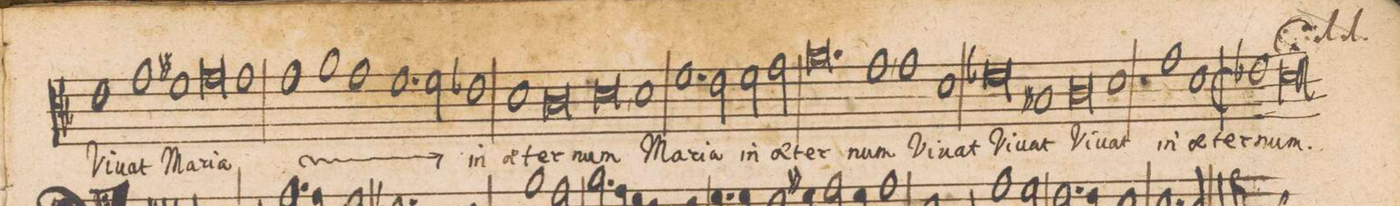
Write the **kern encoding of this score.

**kern	**text
*I"[Canto]	*
*clefC3	*
*k[b-]	*
*met(C|)	*
*M3/1	*
1e\	Vi-
1g\	-uat
1f#X\	Ma-
=68-	=68-
0g\	-ri-
1g\	-a
=69-	=69-
*	*ij
1g\	Vi-
1a\	-uat
1g\	Ma-
=70-	=70-
1.f\	-ri-
2f\	-a
*	*Xij
1e-X\	in
=71-	=71-
1d\	ae-
0c\	-ter-
=72-	=72-
0d\	-num
1d\	Ma-
=73-	=73-
1.f\	-ri-
2e\	-a
2f\	in
2g\	ae-
=74-	=74-
0.a\	-ter-
=75-	=75-
1g\,	-num
1g\	Vi-
1d\	-uat
=76-	=76-
0e-X\	Vi-
1Bn/	-uat
=77-	=77-
0c\	Vi-
1d\	-uat
=78-	=78-
1r	.
1g\	in
1d\	ae-
=79-	=79-
*M2/1	*
*met(C|)	*
*mmet(c|)	*
1e-X\	-ter-
1d\;l	-num.
==	==
*-	*-
